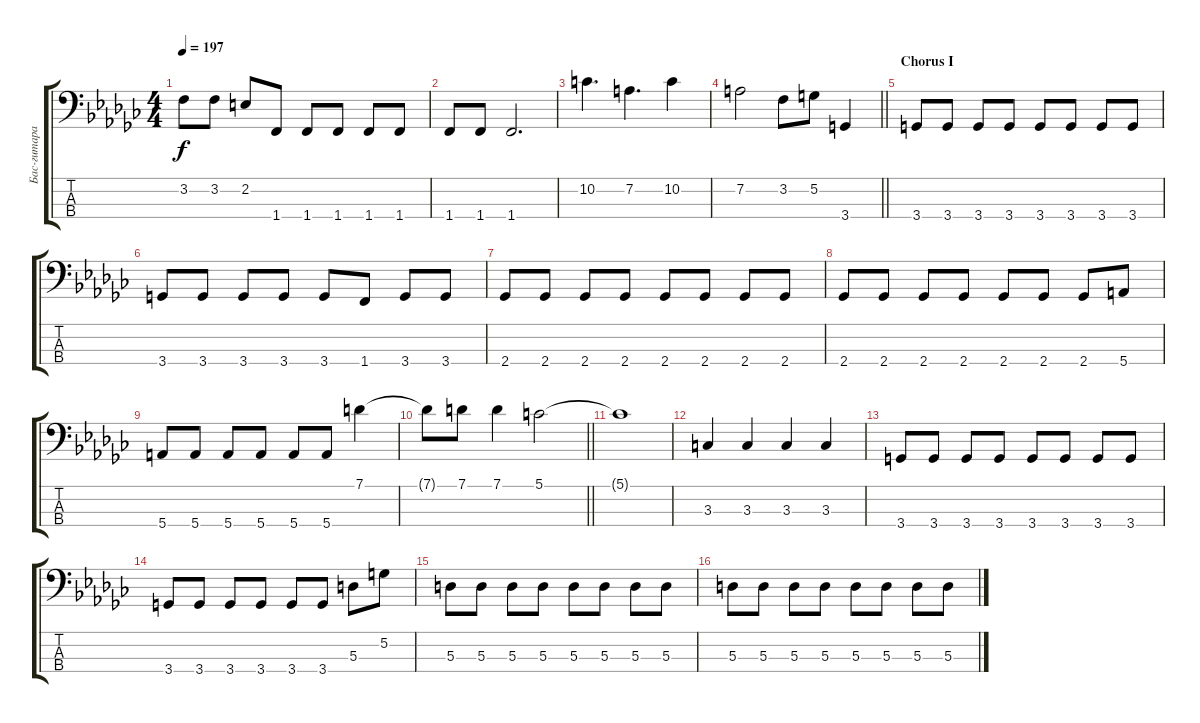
\track ("Бас-гитара" "Бас-гитара") {instrument electricbassfinger}
\staff {score tabs}
\tuning (G2 D2 A1 E1) {hide}
\ts (4 4)
\tempo 197
\clef f4
\ks gb
3.2.8{dy f} 3.2.8 2.2.8 1.4.8 1.4.8 1.4.8 1.4.8 1.4.8 |
1.4.8 1.4.8 1.4.2{d} |
10.2.4{d} 7.2.4{d} 10.2.4 |
\barLineRight lightlight
7.2.2 3.2.8 5.2.8 3.4.4 |
\section ("" "Chorus I")
3.4.8 3.4.8 3.4.8 3.4.8 3.4.8 3.4.8 3.4.8 3.4.8 |
3.4.8 3.4.8 3.4.8 3.4.8 3.4.8 1.4.8 3.4.8 3.4.8 |
2.4.8 2.4.8 2.4.8 2.4.8 2.4.8 2.4.8 2.4.8 2.4.8 |
2.4.8 2.4.8 2.4.8 2.4.8 2.4.8 2.4.8 2.4.8 5.4.8 |
5.4.8 5.4.8 5.4.8 5.4.8 5.4.8 5.4.8 7.1.4 |
\barLineRight lightlight
7.1{t}.8 7.1.8 7.1.4 5.1.2 |
5.1{t}.1 |
3.3.4 3.3.4 3.3.4 3.3.4 |
3.4.8 3.4.8 3.4.8 3.4.8 3.4.8 3.4.8 3.4.8 3.4.8 |
3.4.8 3.4.8 3.4.8 3.4.8 3.4.8 3.4.8 5.3.8 5.2.8 |
5.3.8 5.3.8 5.3.8 5.3.8 5.3.8 5.3.8 5.3.8 5.3.8 |
5.3.8 5.3.8 5.3.8 5.3.8 5.3.8 5.3.8 5.3.8 5.3.8
